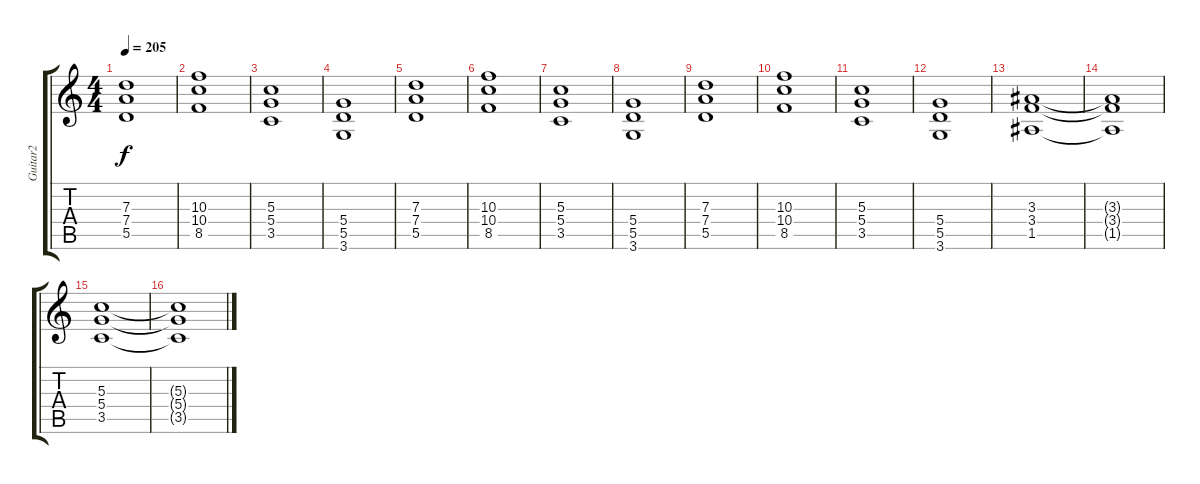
\track ("Guitar2" "Guitar2") {instrument distortionguitar}
\staff {score tabs}
\tuning (E4 B3 G3 D3 A2 E2) {hide}
\ts (4 4)
\tempo 205
\clef g2
\ks c
(7.3 7.4 5.5).1{dy f} |
(10.3 10.4 8.5).1 |
(5.3 5.4 3.5).1 |
(5.4 5.5 3.6).1 |
(7.3 7.4 5.5).1 |
(10.3 10.4 8.5).1 |
(5.3 5.4 3.5).1 |
(5.4 5.5 3.6).1 |
(7.3 7.4 5.5).1 |
(10.3 10.4 8.5).1 |
(5.3 5.4 3.5).1 |
(5.4 5.5 3.6).1 |
(3.3 3.4 1.5).1 |
(3.3{t} 3.4{t} 1.5{t}).1 |
(5.3 5.4 3.5).1 |
(5.3{t} 5.4{t} 3.5{t}).1
